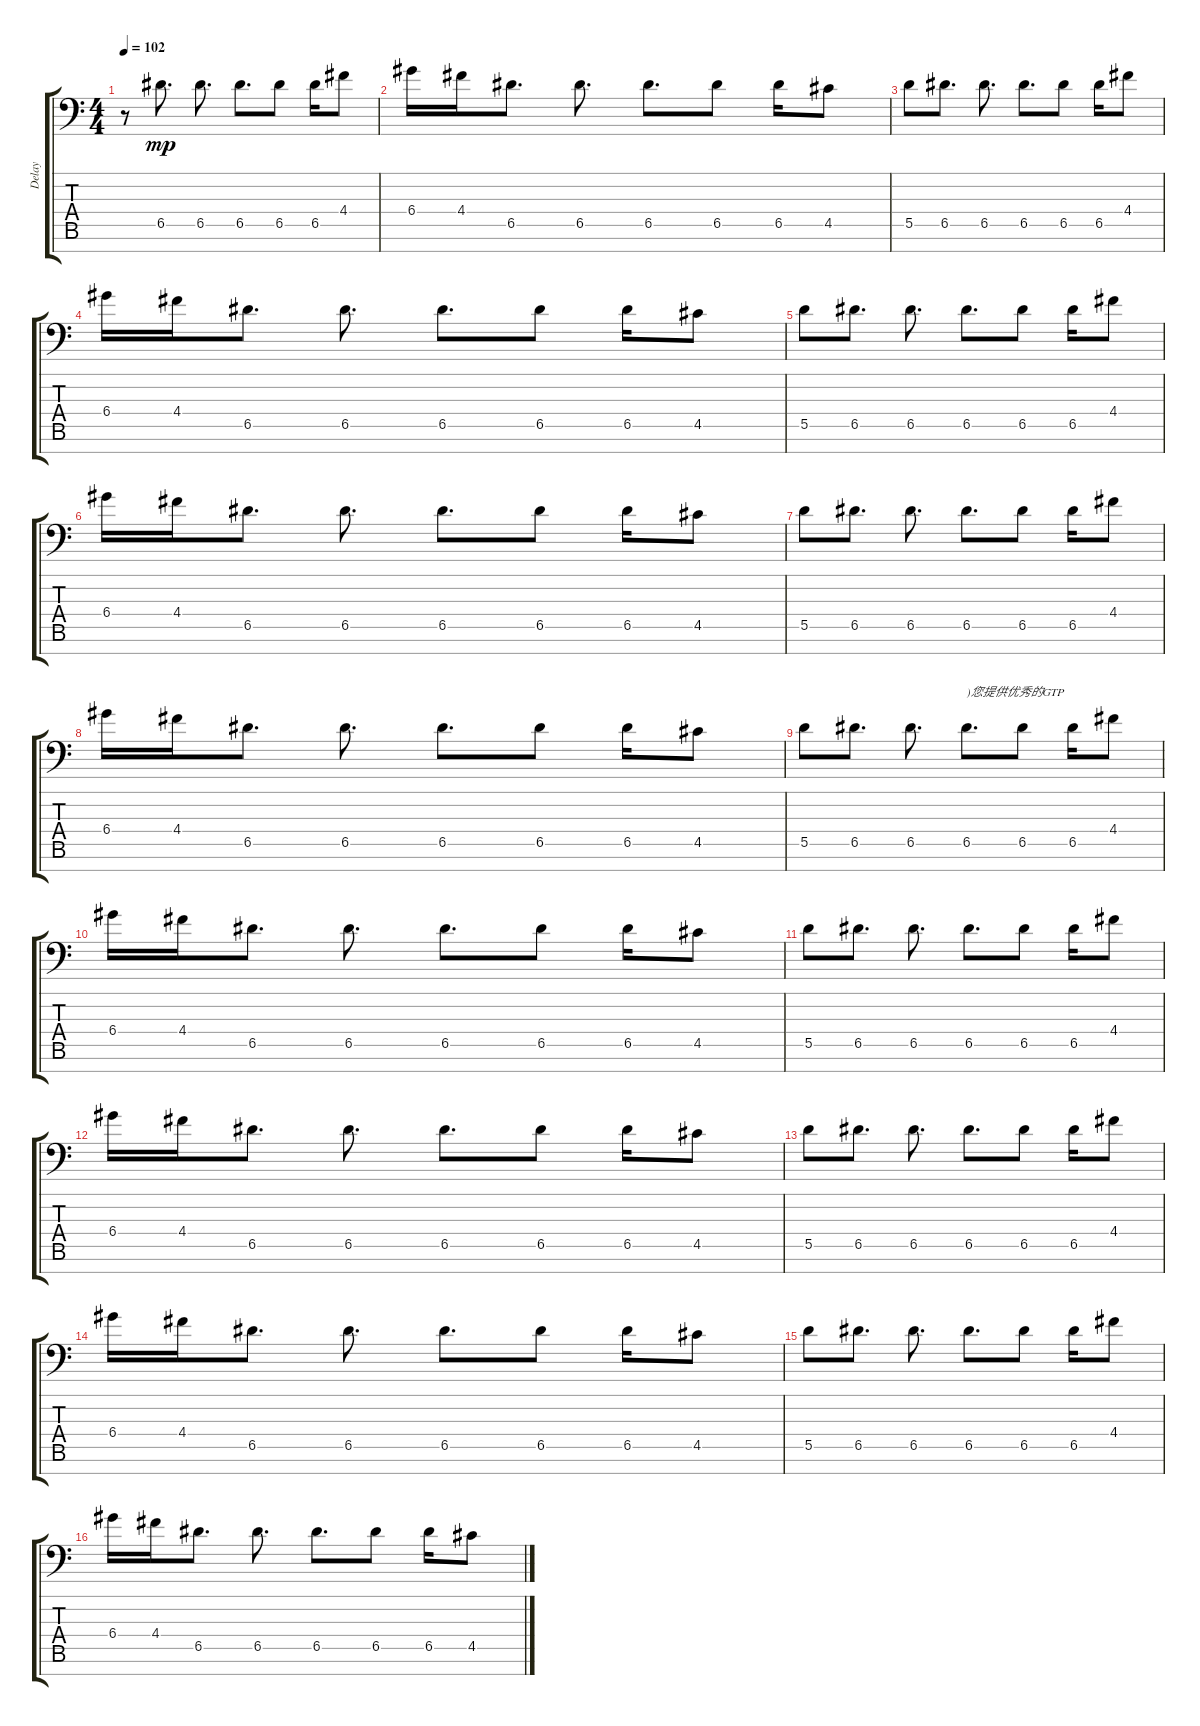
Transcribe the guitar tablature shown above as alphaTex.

\track ("Delay" "Delay") {instrument electricguitarjazz}
\staff {score tabs}
\tuning (E4 B3 G3 D3 A2 E2 C-1) {hide}
\ts (4 4)
\tempo 102
\clef f4
\ks c
r.8{dy mp instrument electricguitarjazz} 6.5.8{d} 6.5.8{d} 6.5.8{d} 6.5.8 6.5.16 4.4.8 |
6.4.16 4.4.16 6.5.8{d} 6.5.8{d} 6.5.8{d} 6.5.8 6.5.16 4.5.8 |
5.5.8 6.5.8{d} 6.5.8{d} 6.5.8{d} 6.5.8 6.5.16 4.4.8 |
6.4.16 4.4.16 6.5.8{d} 6.5.8{d} 6.5.8{d} 6.5.8 6.5.16 4.5.8 |
5.5.8 6.5.8{d} 6.5.8{d} 6.5.8{d} 6.5.8 6.5.16 4.4.8 |
6.4.16 4.4.16 6.5.8{d} 6.5.8{d} 6.5.8{d} 6.5.8 6.5.16 4.5.8 |
5.5.8 6.5.8{d} 6.5.8{d} 6.5.8{d} 6.5.8 6.5.16 4.4.8 |
6.4.16 4.4.16 6.5.8{d} 6.5.8{d} 6.5.8{d} 6.5.8 6.5.16 4.5.8 |
5.5.8 6.5.8{d} 6.5.8{d} 6.5.8{d txt ")您提供优秀的GTP"} 6.5.8 6.5.16 4.4.8 |
6.4.16 4.4.16 6.5.8{d} 6.5.8{d} 6.5.8{d} 6.5.8 6.5.16 4.5.8 |
5.5.8 6.5.8{d} 6.5.8{d} 6.5.8{d} 6.5.8 6.5.16 4.4.8 |
6.4.16 4.4.16 6.5.8{d} 6.5.8{d} 6.5.8{d} 6.5.8 6.5.16 4.5.8 |
5.5.8 6.5.8{d} 6.5.8{d} 6.5.8{d} 6.5.8 6.5.16 4.4.8 |
6.4.16 4.4.16 6.5.8{d} 6.5.8{d} 6.5.8{d} 6.5.8 6.5.16 4.5.8 |
5.5.8 6.5.8{d} 6.5.8{d} 6.5.8{d} 6.5.8 6.5.16 4.4.8 |
6.4.16 4.4.16 6.5.8{d} 6.5.8{d} 6.5.8{d} 6.5.8 6.5.16 4.5.8
